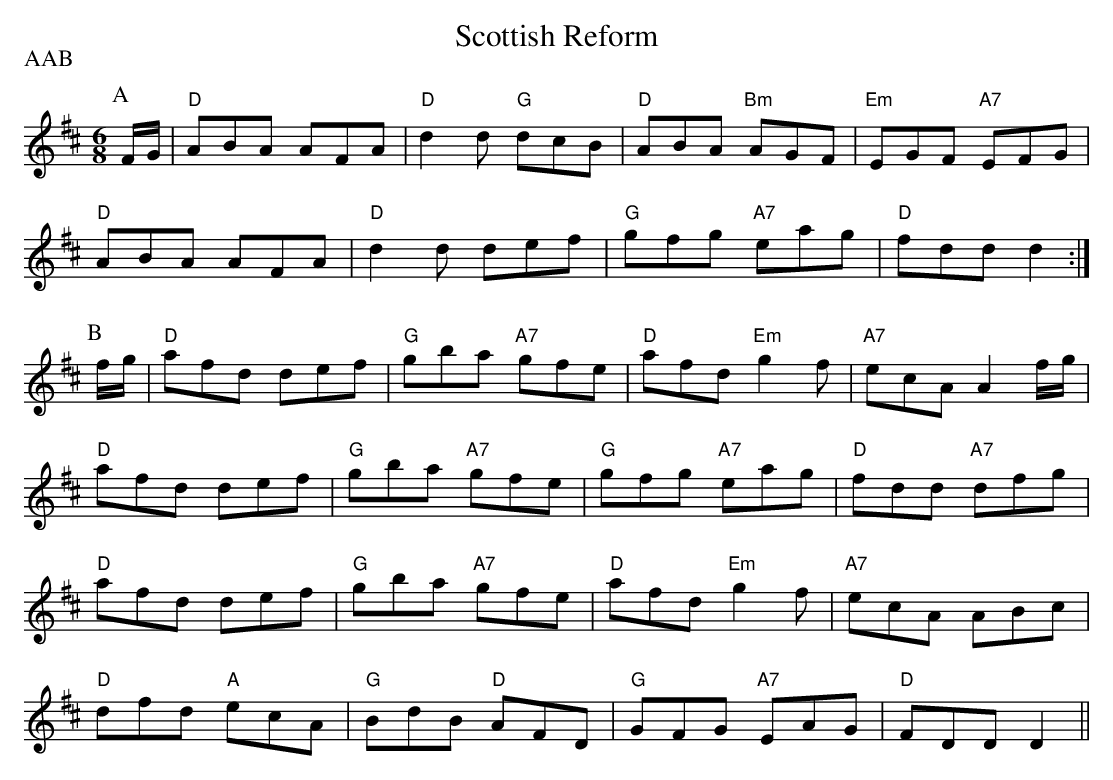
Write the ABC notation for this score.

X:1
T:Scottish Reform
P:AAB
M:6/8
K:D
P:A
F/2G/2|"D"ABA AFA|"D"d2d "G"dcB|"D"ABA "Bm"AGF|"Em"EGF "A7"EFG|
"D"ABA AFA|"D"d2d def|"G"gfg "A7"eag|"D"fdd d2:|
P:B
f/2g/2|"D"afd def|"G"gba "A7"gfe|"D"afd "Em"g2f|"A7"ecA A2f/2g/2|
"D"afd def|"G"gba "A7"gfe|"G"gfg "A7"eag|"D"fdd "A7"dfg|
"D"afd def|"G"gba "A7"gfe|"D"afd "Em"g2f|"A7"ecA ABc|
"D"dfd "A"ecA|"G"BdB "D"AFD|"G"GFG "A7"EAG|"D"FDD D2||
